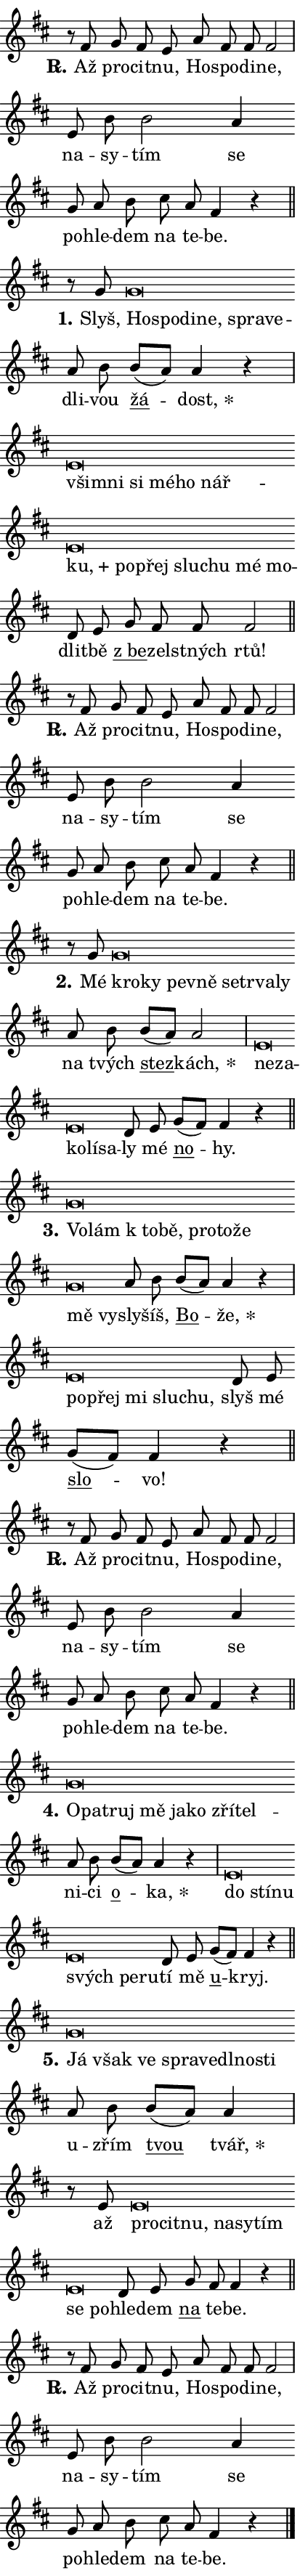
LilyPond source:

\version "2.24.0"
\header { tagline = "" }
\paper {
  indent = 0\cm
  top-margin = 0\cm
  right-margin = 0.13\cm % to fit lyric hyphens
  bottom-margin = 0\cm
  left-margin = 0\cm
  paper-width = 7\cm
  page-breaking = #ly:one-page-breaking
  system-system-spacing.basic-distance = #11
  score-system-spacing.basic-distance = #11
  ragged-last = ##f
}


%% Author: Thomas Morley
%% https://lists.gnu.org/archive/html/lilypond-user/2020-05/msg00002.html
#(define (line-position grob)
"Returns position of @var[grob} in current system:
   @code{'start}, if at first time-step
   @code{'end}, if at last time-step
   @code{'middle} otherwise
"
  (let* ((col (ly:item-get-column grob))
         (ln (ly:grob-object col 'left-neighbor))
         (rn (ly:grob-object col 'right-neighbor))
         (col-to-check-left (if (ly:grob? ln) ln col))
         (col-to-check-right (if (ly:grob? rn) rn col))
         (break-dir-left
           (and
             (ly:grob-property col-to-check-left 'non-musical #f)
             (ly:item-break-dir col-to-check-left)))
         (break-dir-right
           (and
             (ly:grob-property col-to-check-right 'non-musical #f)
             (ly:item-break-dir col-to-check-right))))
        (cond ((eqv? 1 break-dir-left) 'start)
              ((eqv? -1 break-dir-right) 'end)
              (else 'middle))))

#(define (tranparent-at-line-position vctor)
  (lambda (grob)
  "Relying on @code{line-position} select the relevant enry from @var{vctor}.
Used to determine transparency,"
    (case (line-position grob)
      ((end) (not (vector-ref vctor 0)))
      ((middle) (not (vector-ref vctor 1)))
      ((start) (not (vector-ref vctor 2))))))

noteHeadBreakVisibility =
#(define-music-function (break-visibility)(vector?)
"Makes @code{NoteHead}s transparent relying on @var{break-visibility}"
#{
  \override NoteHead.transparent =
    #(tranparent-at-line-position break-visibility)
#})

#(define delete-ledgers-for-transparent-note-heads
  (lambda (grob)
    "Reads whether a @code{NoteHead} is transparent.
If so this @code{NoteHead} is removed from @code{'note-heads} from
@var{grob}, which is supposed to be @code{LedgerLineSpanner}.
As a result ledgers are not printed for this @code{NoteHead}"
    (let* ((nhds-array (ly:grob-object grob 'note-heads))
           (nhds-list
             (if (ly:grob-array? nhds-array)
                 (ly:grob-array->list nhds-array)
                 '()))
           ;; Relies on the transparent-property being done before
           ;; Staff.LedgerLineSpanner.after-line-breaking is executed.
           ;; This is fragile ...
           (to-keep
             (remove
               (lambda (nhd)
                 (ly:grob-property nhd 'transparent #f))
               nhds-list)))
      ;; TODO find a better method to iterate over grob-arrays, similiar
      ;; to filter/remove etc for lists
      ;; For now rebuilt from scratch
      (set! (ly:grob-object grob 'note-heads)  '())
      (for-each
        (lambda (nhd)
          (ly:pointer-group-interface::add-grob grob 'note-heads nhd))
        to-keep))))

squashNotes = {
  \override NoteHead.X-extent = #'(-0.2 . 0.2)
  \override NoteHead.Y-extent = #'(-0.75 . 0)
  \override NoteHead.stencil =
    #(lambda (grob)
       (let ((pos (ly:grob-property grob 'staff-position)))
         (begin
           (if (< pos -7) (display "ERROR: Lower brevis then expected\n") (display "OK: Expected brevis position\n"))
           (if (<= pos -6) ly:text-interface::print ly:note-head::print))))
}
unSquashNotes = {
  \revert NoteHead.X-extent
  \revert NoteHead.Y-extent
  \revert NoteHead.stencil
}

hideNotes = \noteHeadBreakVisibility #begin-of-line-visible
unHideNotes = \noteHeadBreakVisibility #all-visible

% work-around for resetting accidentals
% https://lilypond.org/doc/v2.23/Documentation/notation/displaying-rhythms#unmetered-music
cadenzaMeasure = {
  \cadenzaOff
  \partial 1024 s1024
  \cadenzaOn
}

#(define-markup-command (accent layout props text) (markup?)
  "Underline accented syllable"
  (interpret-markup layout props
    #{\markup \override #'(offset . 4.3) \underline { #text }#}))

responsum = \markup \concat {
  "R" \hspace #-1.05 \path #0.1 #'((moveto 0 0.07) (lineto 0.9 0.8)) \hspace #0.05 "."
}

spaceSize = #0.6828661417322834 % exact space size for TeX Gyre Schola

\layout {
  \context {
    \Staff
    \remove "Time_signature_engraver"
    \override LedgerLineSpanner.after-line-breaking = #delete-ledgers-for-transparent-note-heads
  }
  \context {
    \Lyrics {
      \override LyricSpace.minimum-distance = \spaceSize
      \override LyricText.font-name = #"TeX Gyre Schola"
      \override LyricText.font-size = 1
      \override StanzaNumber.font-name = #"TeX Gyre Schola Bold"
      \override StanzaNumber.font-size = 1
    }
  }
  \context {
    \Score 
    \override NoteHead.text =
      #(lambda (grob) 
        (let ((pos (ly:grob-property grob 'staff-position)))
          #{\markup {
            \combine
              \halign #-0.55 \raise #(if (= pos -6) 0 0.5) \override #'(thickness . 2) \draw-line #'(3.2 . 0)
              \musicglyph "noteheads.sM1"
          }#}))
  }
}

% magnetic-lyrics.ily
%
%   written by
%     Jean Abou Samra <jean@abou-samra.fr>
%     Werner Lemberg <wl@gnu.org>
%
%   adapted by
%     Jiri Hon <jiri.hon@gmail.com>
%
% Version 2022-Apr-15

% https://www.mail-archive.com/lilypond-user@gnu.org/msg149350.html

#(define (Left_hyphen_pointer_engraver context)
   "Collect syllable-hyphen-syllable occurrences in lyrics and store
them in properties.  This engraver only looks to the left.  For
example, if the lyrics input is @code{foo -- bar}, it does the
following.

@itemize @bullet
@item
Set the @code{text} property of the @code{LyricHyphen} grob between
@q{foo} and @q{bar} to @code{foo}.

@item
Set the @code{left-hyphen} property of the @code{LyricText} grob with
text @q{foo} to the @code{LyricHyphen} grob between @q{foo} and
@q{bar}.
@end itemize

Use this auxiliary engraver in combination with the
@code{lyric-@/text::@/apply-@/magnetic-@/offset!} hook."
   (let ((hyphen #f)
         (text #f))
     (make-engraver
      (acknowledgers
       ((lyric-syllable-interface engraver grob source-engraver)
        (set! text grob)))
      (end-acknowledgers
       ((lyric-hyphen-interface engraver grob source-engraver)
        ;(when (not (grob::has-interface grob 'lyric-space-interface))
          (set! hyphen grob)));)
      ((stop-translation-timestep engraver)
       (when (and text hyphen)
         (ly:grob-set-object! text 'left-hyphen hyphen))
       (set! text #f)
       (set! hyphen #f)))))

#(define (lyric-text::apply-magnetic-offset! grob)
   "If the space between two syllables is less than the value in
property @code{LyricText@/.details@/.squash-threshold}, move the right
syllable to the left so that it gets concatenated with the left
syllable.

Use this function as a hook for
@code{LyricText@/.after-@/line-@/breaking} if the
@code{Left_@/hyphen_@/pointer_@/engraver} is active."
   (let ((hyphen (ly:grob-object grob 'left-hyphen #f)))
     (when hyphen
       (let ((left-text (ly:spanner-bound hyphen LEFT)))
         (when (grob::has-interface left-text 'lyric-syllable-interface)
           (let* ((common (ly:grob-common-refpoint grob left-text X))
                  (this-x-ext (ly:grob-extent grob common X))
                  (left-x-ext
                   (begin
                     ;; Trigger magnetism for left-text.
                     (ly:grob-property left-text 'after-line-breaking)
                     (ly:grob-extent left-text common X)))
                  ;; `delta` is the gap width between two syllables.
                  (delta (- (interval-start this-x-ext)
                            (interval-end left-x-ext)))
                  (details (ly:grob-property grob 'details))
                  (threshold (assoc-get 'squash-threshold details 0.2)))
             (when (< delta threshold)
               (let* (;; We have to manipulate the input text so that
                      ;; ligatures crossing syllable boundaries are not
                      ;; disabled.  For languages based on the Latin
                      ;; script this is essentially a beautification.
                      ;; However, for non-Western scripts it can be a
                      ;; necessity.
                      (lt (ly:grob-property left-text 'text))
                      (rt (ly:grob-property grob 'text))
                      (is-space (grob::has-interface hyphen 'lyric-space-interface))
                      (space (if is-space " " ""))
                      (extra-delta (if is-space spaceSize 0))
                      ;; Append new syllable.
                      (ltrt-space (if (and (string? lt) (string? rt))
                                (string-append lt space rt)
                                (make-concat-markup (list lt space rt))))
                      ;; Right-align `ltrt` to the right side.
                      (ltrt-space-markup (grob-interpret-markup
                               grob
                               (make-translate-markup
                                (cons (interval-length this-x-ext) 0)
                                (make-right-align-markup ltrt-space)))))
                 (begin
                   ;; Don't print `left-text`.
                   (ly:grob-set-property! left-text 'stencil #f)
                   ;; Set text and stencil (which holds all collected
                   ;; syllables so far) and shift it to the left.
                   (ly:grob-set-property! grob 'text ltrt-space)
                   (ly:grob-set-property! grob 'stencil ltrt-space-markup)
                   (ly:grob-translate-axis! grob (- (- delta extra-delta)) X))))))))))


#(define (lyric-hyphen::displace-bounds-first grob)
   ;; Make very sure this callback isn't triggered too early.
   (let ((left (ly:spanner-bound grob LEFT))
         (right (ly:spanner-bound grob RIGHT)))
     (ly:grob-property left 'after-line-breaking)
     (ly:grob-property right 'after-line-breaking)
     (ly:lyric-hyphen::print grob)))

squashThreshold = #0.4

\layout {
  \context {
    \Lyrics
    \consists #Left_hyphen_pointer_engraver
    \override LyricText.after-line-breaking =
      #lyric-text::apply-magnetic-offset!
    \override LyricHyphen.stencil = #lyric-hyphen::displace-bounds-first
    \override LyricText.details.squash-threshold = \squashThreshold
    \override LyricHyphen.minimum-distance = 0
    \override LyricHyphen.minimum-length = \squashThreshold
  }
}

squashText = \override LyricText.details.squash-threshold = 9999
unSquashText = \override LyricText.details.squash-threshold = \squashThreshold

leftText = \override LyricText.self-alignment-X = #LEFT
unLeftText = \revert LyricText.self-alignment-X

starOffset = #(lambda (grob) 
                (let ((x_offset (ly:self-alignment-interface::aligned-on-x-parent grob)))
                  (if (= x_offset 0) 0 (+ x_offset 1.2))))

star = #(define-music-function (syllable)(string?)
"Append star separator at the end of a syllable"
#{
  \once \override LyricText.X-offset = #starOffset
  \lyricmode { \markup {
    #syllable
    \override #'((font-name . "TeX Gyre Schola Bold")) \hspace #0.2 \lower #0.65 \larger "*"
  } }
#})

starAccent = #(define-music-function (syllable)(string?)
"Append star separator at the end of a syllable and make accent"
#{
  \once \override LyricText.X-offset = #starOffset
  \lyricmode { \markup {
    \accent #syllable
    \override #'((font-name . "TeX Gyre Schola Bold")) \hspace #0.2 \lower #0.65 \larger "*"
  } }
#})

breath = #(define-music-function (syllable)(string?)
"Append breathing indicator at the end of a syllable"
#{
  \lyricmode { \markup { #syllable "+" } }
#})

optionalBreath = #(define-music-function (syllable)(string?)
"Append optional breathing indicator at the end of a syllable"
#{
  \lyricmode { \markup { #syllable "(+)" } }
#})


\score {
    <<
        \new Voice = "melody" { \cadenzaOn \key d \major \relative { r8 fis' g fis e a fis fis fis2 \cadenzaMeasure \bar "|" e8 b' b2 a4 \bar "" g8 a b cis a fis4 r \cadenzaMeasure \bar "||" \break } }
        \new Lyrics \lyricsto "melody" { \lyricmode { \set stanza = \responsum
Až pro -- cit -- nu, Ho -- spo -- di -- ne, na -- sy -- tím se po -- hle -- dem na te -- be. } }
    >>
    \layout {}
}

\score {
    <<
        \new Voice = "melody" { \cadenzaOn \key d \major \relative { r8 g'8 \squashNotes g\breve*1/16 \hideNotes \breve*1/16 \bar "" \breve*1/16 \bar "" \breve*1/16 \bar "" \breve*1/16 \breve*1/16 \bar "" \unHideNotes \unSquashNotes a8 b \bar "" b[( a)] a4 r \cadenzaMeasure \bar "|" \squashNotes e\breve*1/16 \hideNotes \breve*1/16 \bar "" \breve*1/16 \bar "" \breve*1/16 \bar "" \breve*1/16 \bar "" \breve*1/16 \bar "" \breve*1/16 \bar "" \breve*1/16 \bar "" \breve*1/16 \bar "" \breve*1/16 \bar "" \breve*1/16 \bar "" \breve*1/16 \breve*1/16 \bar "" \unHideNotes \unSquashNotes d8 e \bar "" g fis fis fis2 \cadenzaMeasure \bar "||" \break } }
        \new Lyrics \lyricsto "melody" { \lyricmode { \set stanza = "1."
Slyš, \leftText Ho -- \squashText spo -- di -- ne, spra -- ve -- \unLeftText \unSquashText dli -- vou \markup \accent žá -- \star dost, \leftText všim -- \squashText ni si mé -- ho nář -- \breath "ku," po -- přej slu -- chu mé mo -- \unLeftText \unSquashText dlit -- bě \markup \accent "z be" -- ze -- lstných rtů! } }
    >>
    \layout {}
}

\score {
    <<
        \new Voice = "melody" { \cadenzaOn \key d \major \relative { r8 fis' g fis e a fis fis fis2 \cadenzaMeasure \bar "|" e8 b' b2 a4 \bar "" g8 a b cis a fis4 r \cadenzaMeasure \bar "||" \break } }
        \new Lyrics \lyricsto "melody" { \lyricmode { \set stanza = \responsum
Až pro -- cit -- nu, Ho -- spo -- di -- ne, na -- sy -- tím se po -- hle -- dem na te -- be. } }
    >>
    \layout {}
}

\score {
    <<
        \new Voice = "melody" { \cadenzaOn \key d \major \relative { r8 g'8 \squashNotes g\breve*1/16 \hideNotes \breve*1/16 \bar "" \breve*1/16 \bar "" \breve*1/16 \bar "" \breve*1/16 \bar "" \breve*1/16 \bar "" \breve*1/16 \breve*1/16 \bar "" \unHideNotes \unSquashNotes a8 b \bar "" b[( a)] a2 \cadenzaMeasure \bar "|" \squashNotes e\breve*1/16 \hideNotes \breve*1/16 \bar "" \breve*1/16 \bar "" \breve*1/16 \breve*1/16 \bar "" \unHideNotes \unSquashNotes d8 e \bar "" g[( fis)] fis4 r \cadenzaMeasure \bar "||" \break } }
        \new Lyrics \lyricsto "melody" { \lyricmode { \set stanza = "2."
Mé \leftText kro -- \squashText ky pev -- ně se -- tr -- va -- ly \unLeftText \unSquashText na tvých \markup \accent stez -- \star kách, \leftText ne -- \squashText za -- ko -- lí -- sa -- \unLeftText \unSquashText ly mé \markup \accent no -- hy. } }
    >>
    \layout {}
}

\score {
    <<
        \new Voice = "melody" { \cadenzaOn \key d \major \relative { \squashNotes g'\breve*1/16 \hideNotes \breve*1/16 \bar "" \breve*1/16 \bar "" \breve*1/16 \bar "" \breve*1/16 \bar "" \breve*1/16 \bar "" \breve*1/16 \bar "" \breve*1/16 \breve*1/16 \bar "" \unHideNotes \unSquashNotes a8 b \bar "" b[( a)] a4 r \cadenzaMeasure \bar "|" \squashNotes e\breve*1/16 \hideNotes \breve*1/16 \bar "" \breve*1/16 \bar "" \breve*1/16 \breve*1/16 \bar "" \unHideNotes \unSquashNotes d8 e \bar "" g[( fis)] fis4 r \cadenzaMeasure \bar "||" \break } }
        \new Lyrics \lyricsto "melody" { \lyricmode { \set stanza = "3."
\leftText Vo -- \squashText lám "k to" -- bě, pro -- to -- že mě vy -- \unLeftText \unSquashText sly -- šíš, \markup \accent Bo -- \star že, \leftText po -- \squashText přej mi slu -- chu, \unLeftText \unSquashText slyš mé \markup \accent slo -- vo! } }
    >>
    \layout {}
}

\score {
    <<
        \new Voice = "melody" { \cadenzaOn \key d \major \relative { r8 fis' g fis e a fis fis fis2 \cadenzaMeasure \bar "|" e8 b' b2 a4 \bar "" g8 a b cis a fis4 r \cadenzaMeasure \bar "||" \break } }
        \new Lyrics \lyricsto "melody" { \lyricmode { \set stanza = \responsum
Až pro -- cit -- nu, Ho -- spo -- di -- ne, na -- sy -- tím se po -- hle -- dem na te -- be. } }
    >>
    \layout {}
}

\score {
    <<
        \new Voice = "melody" { \cadenzaOn \key d \major \relative { \squashNotes g'\breve*1/16 \hideNotes \breve*1/16 \bar "" \breve*1/16 \bar "" \breve*1/16 \bar "" \breve*1/16 \bar "" \breve*1/16 \bar "" \breve*1/16 \breve*1/16 \bar "" \unHideNotes \unSquashNotes a8 b \bar "" b[( a)] a4 r \cadenzaMeasure \bar "|" \squashNotes e\breve*1/16 \hideNotes \breve*1/16 \bar "" \breve*1/16 \bar "" \breve*1/16 \bar "" \breve*1/16 \breve*1/16 \bar "" \unHideNotes \unSquashNotes d8 e \bar "" g[( fis)] fis4 r \cadenzaMeasure \bar "||" \break } }
        \new Lyrics \lyricsto "melody" { \lyricmode { \set stanza = "4."
\leftText O -- \squashText pa -- truj mě ja -- ko zří -- tel -- \unLeftText \unSquashText ni -- ci \markup \accent o -- \star ka, \leftText do \squashText stí -- nu svých pe -- ru -- \unLeftText \unSquashText tí mě \markup \accent u -- kryj. } }
    >>
    \layout {}
}

\score {
    <<
        \new Voice = "melody" { \cadenzaOn \key d \major \relative { \squashNotes g'\breve*1/16 \hideNotes \breve*1/16 \bar "" \breve*1/16 \bar "" \breve*1/16 \bar "" \breve*1/16 \bar "" \breve*1/16 \bar "" \breve*1/16 \breve*1/16 \bar "" \unHideNotes \unSquashNotes a8 b \bar "" b[( a)] a4 \cadenzaMeasure \bar "|" r8 e8 \squashNotes e\breve*1/16 \hideNotes \breve*1/16 \bar "" \breve*1/16 \bar "" \breve*1/16 \bar "" \breve*1/16 \bar "" \breve*1/16 \bar "" \breve*1/16 \breve*1/16 \bar "" \unHideNotes \unSquashNotes d8 e \bar "" g fis fis4 r \cadenzaMeasure \bar "||" \break } }
        \new Lyrics \lyricsto "melody" { \lyricmode { \set stanza = "5."
\leftText Já \squashText však ve spra -- ve -- dl -- no -- sti \unLeftText \unSquashText u -- zřím \markup \accent tvou \star tvář, až \leftText pro -- \squashText cit -- nu, na -- sy -- tím se po -- \unLeftText \unSquashText hle -- dem \markup \accent na te -- be. } }
    >>
    \layout {}
}

\score {
    <<
        \new Voice = "melody" { \cadenzaOn \key d \major \relative { r8 fis' g fis e a fis fis fis2 \cadenzaMeasure \bar "|" e8 b' b2 a4 \bar "" g8 a b cis a fis4 r \cadenzaMeasure \bar "||" \break } \bar "|." }
        \new Lyrics \lyricsto "melody" { \lyricmode { \set stanza = \responsum
Až pro -- cit -- nu, Ho -- spo -- di -- ne, na -- sy -- tím se po -- hle -- dem na te -- be. } }
    >>
    \layout {}
}
